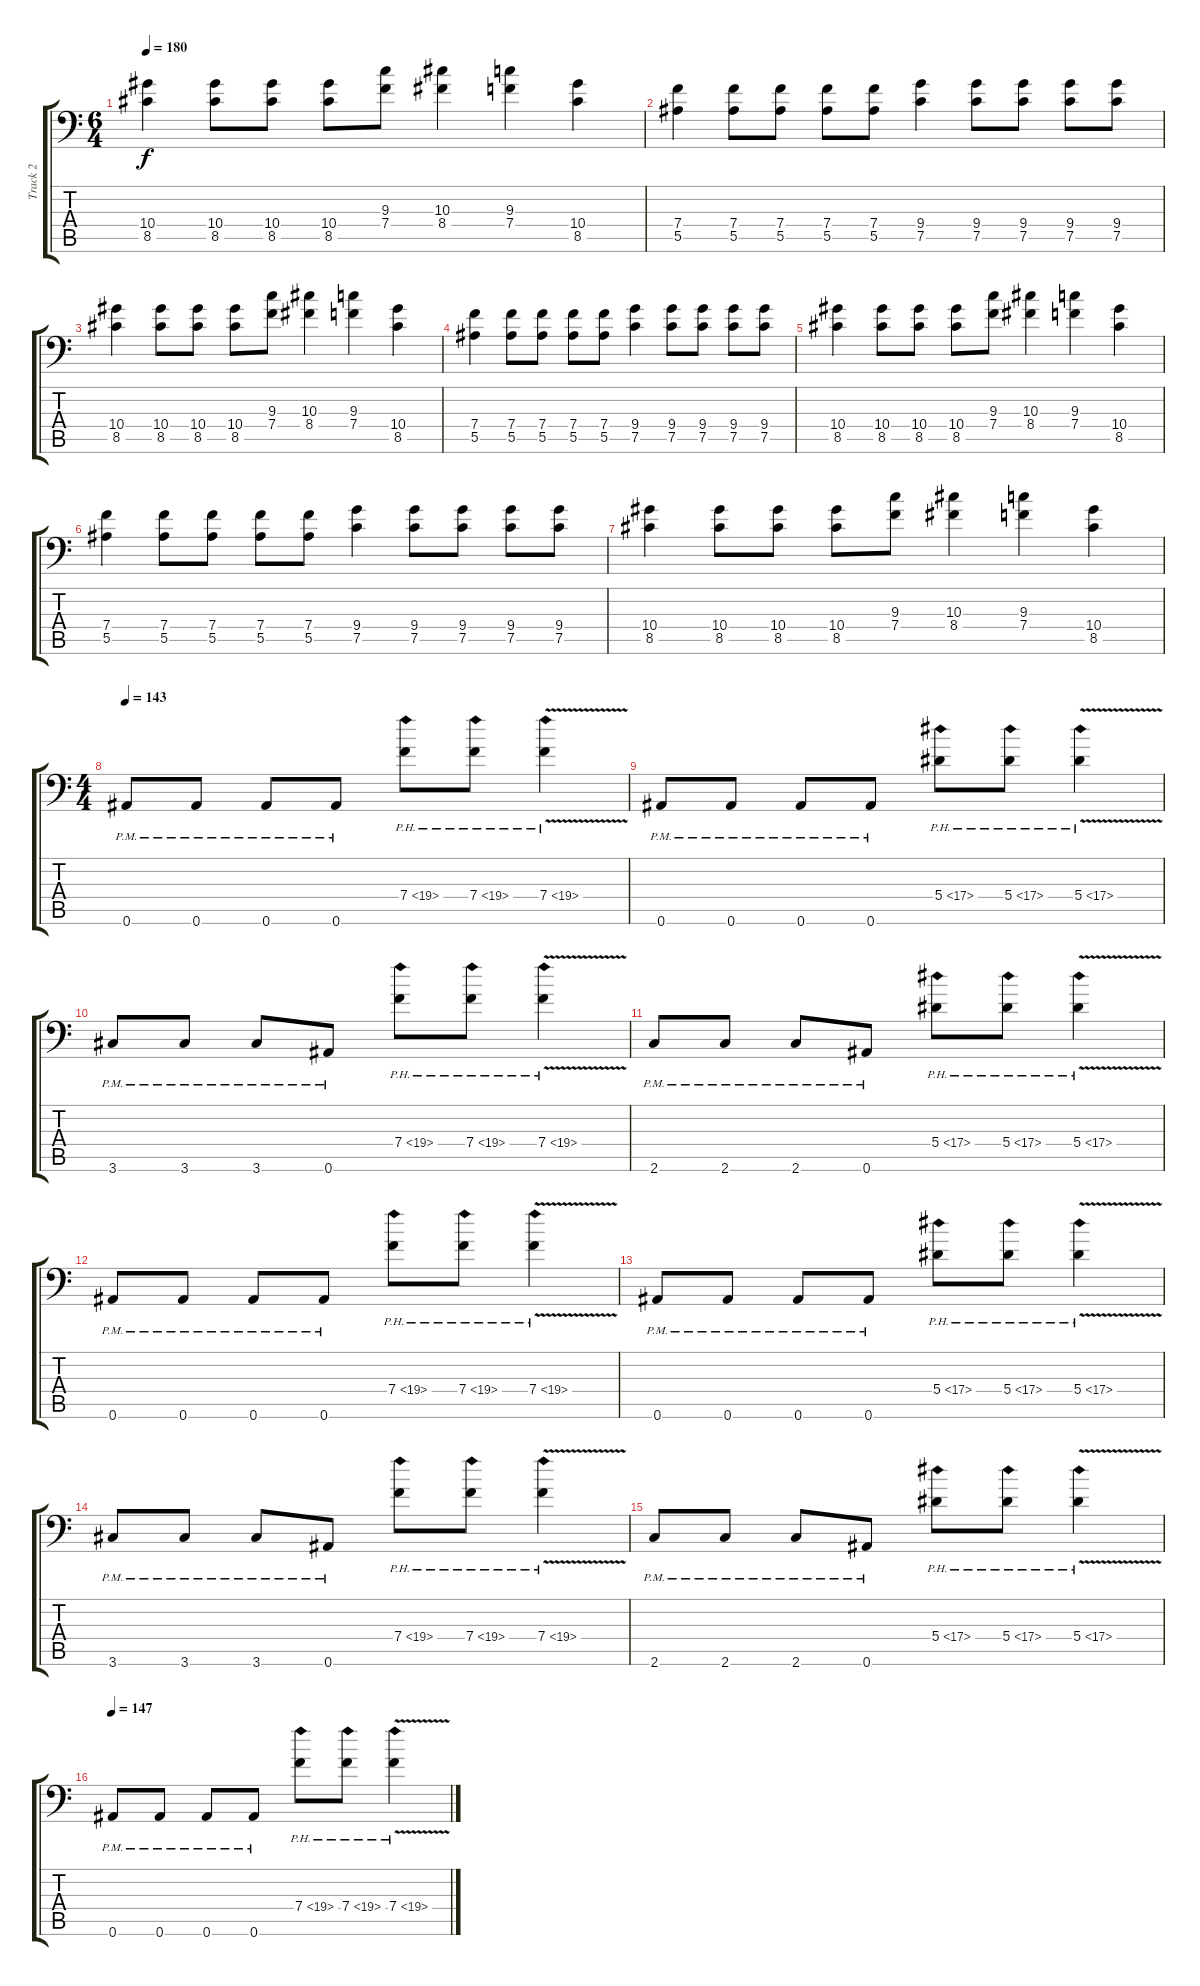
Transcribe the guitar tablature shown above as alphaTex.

\track ("Track 2" "Track 2") {instrument distortionguitar}
\staff {score tabs}
\tuning (C4 G3 Eb3 Bb2 F2 Bb1) {hide}
\ts (6 4)
\tempo 180
\clef f4
\ks c
(10.4 8.5).4{dy f} (10.4 8.5).8 (10.4 8.5).8 (10.4 8.5).8 (9.3 7.4).8 (10.3 8.4).4 (9.3 7.4).4 (10.4 8.5).4 |
(7.4 5.5).4 (7.4 5.5).8 (7.4 5.5).8 (7.4 5.5).8 (7.4 5.5).8 (9.4 7.5).4 (9.4 7.5).8 (9.4 7.5).8 (9.4 7.5).8 (9.4 7.5).8 |
(10.4 8.5).4 (10.4 8.5).8 (10.4 8.5).8 (10.4 8.5).8 (9.3 7.4).8 (10.3 8.4).4 (9.3 7.4).4 (10.4 8.5).4 |
(7.4 5.5).4 (7.4 5.5).8 (7.4 5.5).8 (7.4 5.5).8 (7.4 5.5).8 (9.4 7.5).4 (9.4 7.5).8 (9.4 7.5).8 (9.4 7.5).8 (9.4 7.5).8 |
(10.4 8.5).4 (10.4 8.5).8 (10.4 8.5).8 (10.4 8.5).8 (9.3 7.4).8 (10.3 8.4).4 (9.3 7.4).4 (10.4 8.5).4 |
(7.4 5.5).4 (7.4 5.5).8 (7.4 5.5).8 (7.4 5.5).8 (7.4 5.5).8 (9.4 7.5).4 (9.4 7.5).8 (9.4 7.5).8 (9.4 7.5).8 (9.4 7.5).8 |
(10.4 8.5).4 (10.4 8.5).8 (10.4 8.5).8 (10.4 8.5).8 (9.3 7.4).8 (10.3 8.4).4 (9.3 7.4).4 (10.4 8.5).4 |
\ts (4 4)
\tempo 143
0.6{pm}.8 0.6{pm}.8 0.6{pm}.8 0.6{pm}.8 7.4{ph 12}.8 7.4{ph 12}.8 7.4{ph 12 v}.4 |
0.6{pm}.8 0.6{pm}.8 0.6{pm}.8 0.6{pm}.8 5.4{ph 12}.8 5.4{ph 12}.8 5.4{ph 12 v}.4 |
3.6{pm}.8 3.6{pm}.8 3.6{pm}.8 0.6{pm}.8 7.4{ph 12}.8 7.4{ph 12}.8 7.4{ph 12 v}.4 |
2.6{pm}.8 2.6{pm}.8 2.6{pm}.8 0.6{pm}.8 5.4{ph 12}.8 5.4{ph 12}.8 5.4{ph 12 v}.4 |
0.6{pm}.8 0.6{pm}.8 0.6{pm}.8 0.6{pm}.8 7.4{ph 12}.8 7.4{ph 12}.8 7.4{ph 12 v}.4 |
0.6{pm}.8 0.6{pm}.8 0.6{pm}.8 0.6{pm}.8 5.4{ph 12}.8 5.4{ph 12}.8 5.4{ph 12 v}.4 |
3.6{pm}.8 3.6{pm}.8 3.6{pm}.8 0.6{pm}.8 7.4{ph 12}.8 7.4{ph 12}.8 7.4{ph 12 v}.4 |
2.6{pm}.8 2.6{pm}.8 2.6{pm}.8 0.6{pm}.8 5.4{ph 12}.8 5.4{ph 12}.8 5.4{ph 12 v}.4 |
\tempo 147
0.6{pm}.8 0.6{pm}.8 0.6{pm}.8 0.6{pm}.8 7.4{ph 12}.8 7.4{ph 12}.8 7.4{ph 12 v}.4
